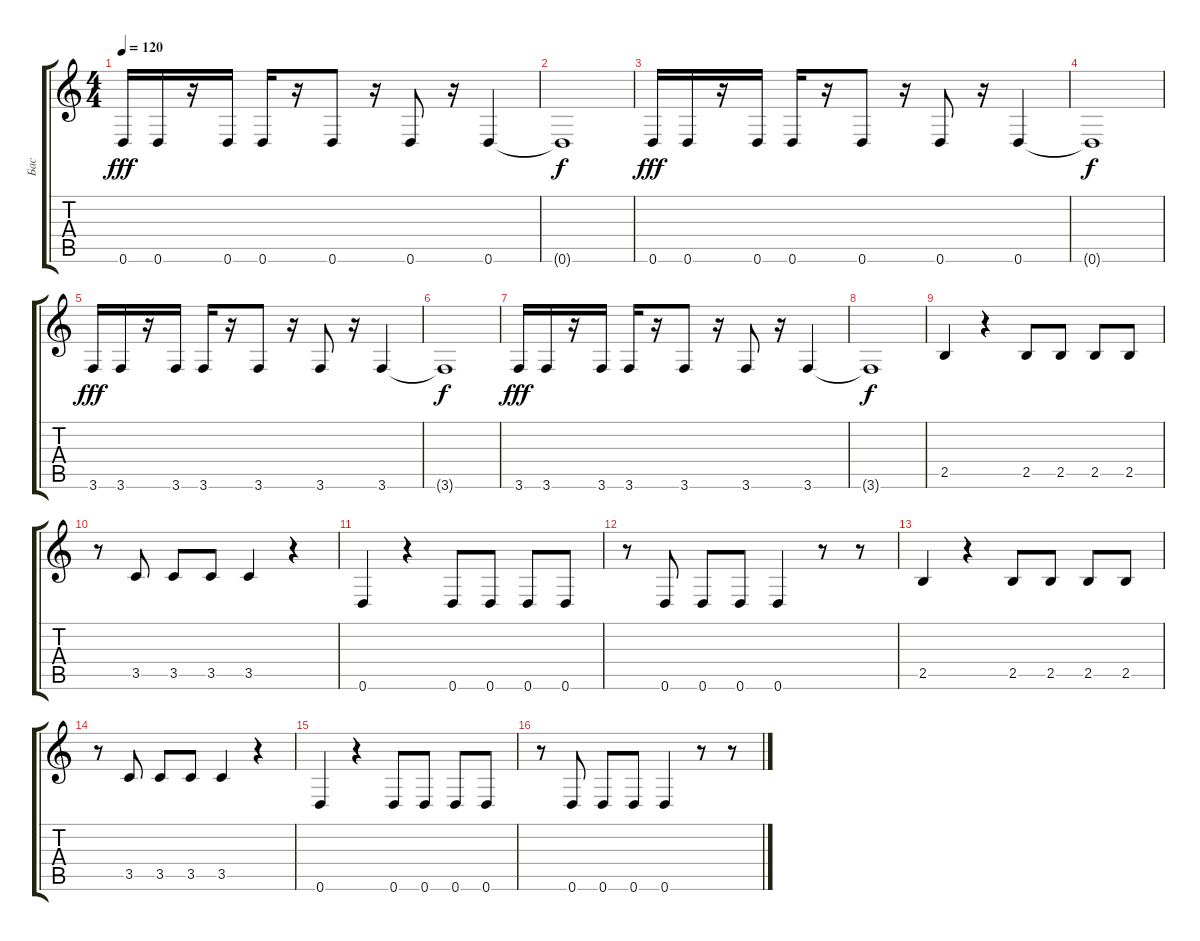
\track ("Бас" "Бас") {instrument electricbassfinger}
\staff {score tabs}
\tuning (E4 B3 G3 D3 A2 D2) {hide}
\ts (4 4)
\tempo 120
\clef g2
\ks c
0.6.16{dy fff} 0.6.16 r.16 0.6.16 0.6.16 r.16 0.6.8 r.16 0.6.8 r.16 0.6.4 |
0.6{t}.1{dy f} |
0.6.16{dy fff} 0.6.16 r.16 0.6.16 0.6.16 r.16 0.6.8 r.16 0.6.8 r.16 0.6.4 |
0.6{t}.1{dy f} |
3.6.16{dy fff} 3.6.16 r.16 3.6.16 3.6.16 r.16 3.6.8 r.16 3.6.8 r.16 3.6.4 |
3.6{t}.1{dy f} |
3.6.16{dy fff} 3.6.16 r.16 3.6.16 3.6.16 r.16 3.6.8 r.16 3.6.8 r.16 3.6.4 |
3.6{t}.1{dy f} |
2.5.4 r.4 2.5.8 2.5.8 2.5.8 2.5.8 |
r.8 3.5.8 3.5.8 3.5.8 3.5.4 r.4 |
0.6.4 r.4 0.6.8 0.6.8 0.6.8 0.6.8 |
r.8 0.6.8 0.6.8 0.6.8 0.6.4 r.8 r.8 |
2.5.4 r.4 2.5.8 2.5.8 2.5.8 2.5.8 |
r.8 3.5.8 3.5.8 3.5.8 3.5.4 r.4 |
0.6.4 r.4 0.6.8 0.6.8 0.6.8 0.6.8 |
r.8 0.6.8 0.6.8 0.6.8 0.6.4 r.8 r.8
